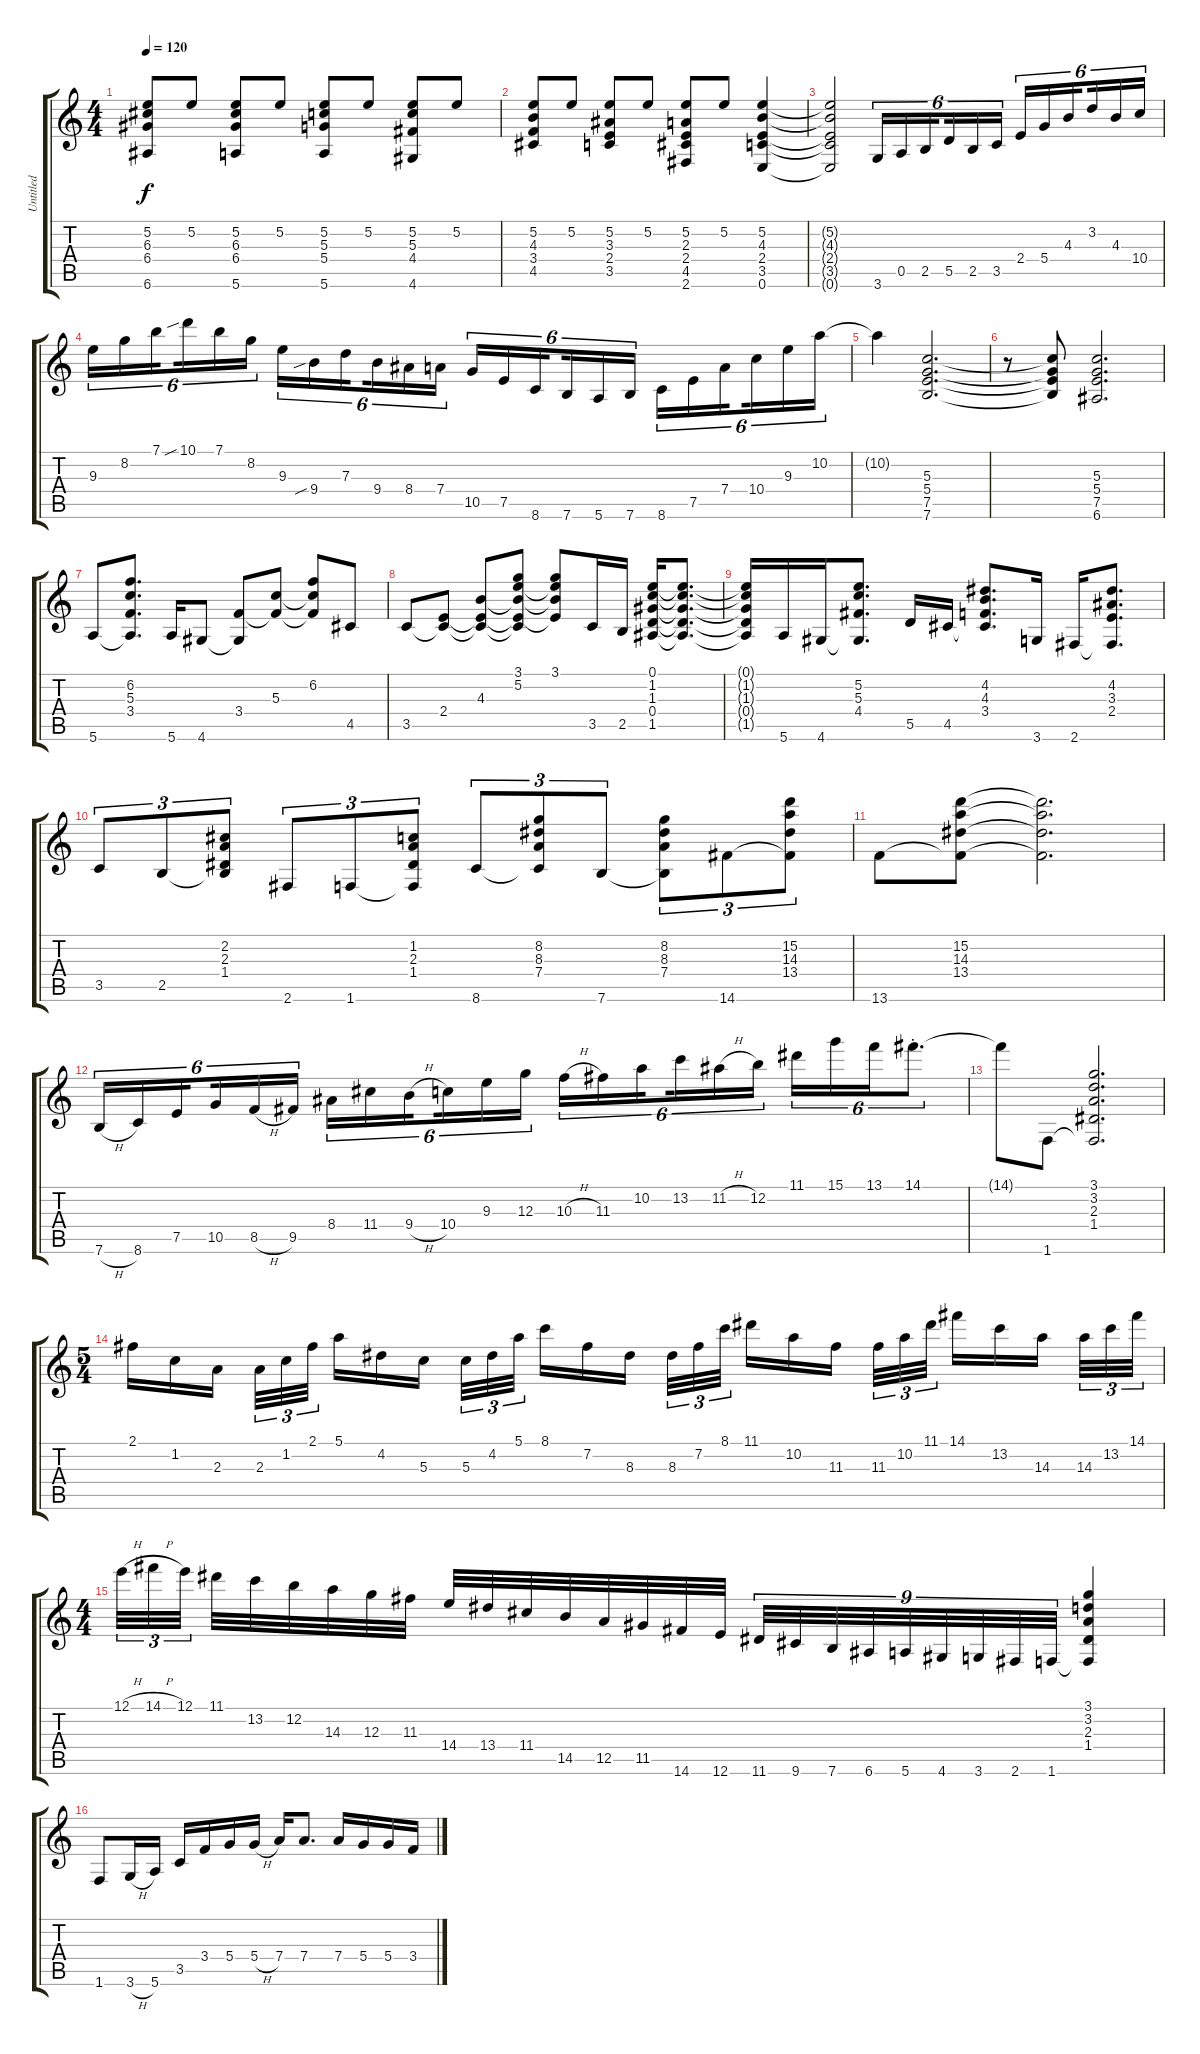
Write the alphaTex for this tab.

\track ("Untitled" "Untitled") {instrument acousticguitarnylon}
\staff {score tabs}
\tuning (E4 B3 G3 D3 A2 E2) {hide}
\ts (4 4)
\tempo 120
\clef g2
\ks c
(5.2 6.3 6.4 6.6).8{dy f} 5.2.8 (5.2 6.3 6.4 5.6).8 5.2.8 (5.2 5.3 5.4 5.6).8 5.2.8 (5.2 5.3 4.4 4.6).8 5.2.8 |
(5.2 4.3 3.4 4.5).8 5.2.8 (5.2 3.3 2.4 3.5).8 5.2.8 (5.2 2.3 2.4 4.5 2.6).8 5.2.8 (5.2 4.3 2.4 3.5 0.6).4 |
(5.2{t} 4.3{t} 2.4{t} 3.5{t} 0.6{t}).2 3.6.16{tu (6 4)} 0.5.16{tu (6 4)} 2.5.16{tu (6 4) beam splitsecondary} 5.5.16{tu (6 4)} 2.5.16{tu (6 4)} 3.5.16{tu (6 4)} 2.4.16{tu (6 4)} 5.4.16{tu (6 4)} 4.3.16{tu (6 4) beam splitsecondary} 3.2.16{tu (6 4)} 4.3.16{tu (6 4)} 10.4.16{tu (6 4)} |
9.3.16{tu (6 4)} 8.2.16{tu (6 4)} 7.1.16{tu (6 4) beam splitsecondary} 10.1{sib}.16{tu (6 4)} 7.1.16{tu (6 4)} 8.2.16{tu (6 4)} 9.3.16{tu (6 4)} 9.4{sib}.16{tu (6 4)} 7.3.16{tu (6 4) beam splitsecondary} 9.4.16{tu (6 4)} 8.4.16{tu (6 4)} 7.4.16{tu (6 4)} 10.5.16{tu (6 4)} 7.5.16{tu (6 4)} 8.6.16{tu (6 4) beam splitsecondary} 7.6.16{tu (6 4)} 5.6.16{tu (6 4)} 7.6.16{tu (6 4)} 8.6.16{tu (6 4)} 7.5.16{tu (6 4)} 7.4.16{tu (6 4) beam splitsecondary} 10.4.16{tu (6 4)} 9.3.16{tu (6 4)} 10.2.16{tu (6 4)} |
10.2{t}.4 (5.3 5.4 7.5 7.6).2{d} |
r.8 (5.3{t} 5.4{t} 7.5{t} 7.6{t}).8 (5.3 5.4 7.5 6.6).2{d} |
5.6.8 (6.2 5.3 3.4 5.6{t}).8{d} 5.6.16 4.6.8 (3.4 4.6{t}).8 (5.3 3.4{t}).8 (6.2 5.3{t} 3.4{t}).8 4.5.8 |
3.5.8 (2.4 3.5{t}).8 (4.3 2.4{t} 3.5{t}).8 (3.1 5.2 4.3{t} 2.4{t} 3.5{t}).8 (3.1 5.2{t} 4.3{t} 2.4{t}).8 3.5.16 2.5.16 (0.1 1.2 1.3 0.4 1.5).16 (0.1{t} 1.2{t} 1.3{t} 0.4{t} 1.5{t}).8{d} |
(0.1{t} 1.2{t} 1.3{t} 0.4{t} 1.5{t}).16 5.6.16 4.6.16 (5.2 5.3 4.4 4.6{t}).8{d} 5.5.16 4.5.16 (4.2 4.3 3.4 4.5{t}).8{d} 3.6.16 2.6.16 (4.2 3.3 2.4 2.6{t}).8{d} |
3.5.8{tu (3 2)} 2.5.8{tu (3 2)} (2.2 2.3 1.4 2.5{t}).8{tu (3 2)} 2.6.8{tu (3 2)} 1.6.8{tu (3 2)} (1.2 2.3 1.4 1.6{t}).8{tu (3 2)} 8.6.8{tu (3 2)} (8.2 8.3 7.4 8.6{t}).8{tu (3 2)} 7.6.8{tu (3 2)} (8.2 8.3 7.4 7.6{t}).8{tu (3 2)} 14.6.8{tu (3 2)} (15.2 14.3 13.4 14.6{t}).8{tu (3 2)} |
13.6.8 (15.2 14.3 13.4 13.6{t}).8 (15.2{t} 14.3{t} 13.4{t} 13.6{t}).2{d} |
7.6{h}.16{tu (6 4)} 8.6.16{tu (6 4)} 7.5.16{tu (6 4) beam splitsecondary} 10.5.16{tu (6 4)} 8.5{h}.16{tu (6 4)} 9.5.16{tu (6 4)} 8.4.16{tu (6 4)} 11.4.16{tu (6 4)} 9.4{h}.16{tu (6 4) beam splitsecondary} 10.4.16{tu (6 4)} 9.3.16{tu (6 4)} 12.3.16{tu (6 4)} 10.3{h}.16{tu (6 4)} 11.3.16{tu (6 4)} 10.2.16{tu (6 4) beam splitsecondary} 13.2.16{tu (6 4)} 11.2{h}.16{tu (6 4)} 12.2.16{tu (6 4)} 11.1.16{tu (6 4)} 15.1.16{tu (6 4)} 13.1.16{tu (6 4)} 14.1{st}.8{d tu (6 4)} |
14.1{t}.8 1.6.8 (3.1 3.2 2.3 1.4 1.6{t}).2{d} |
\ts (5 4)
2.1.16 1.2.16 2.3.16{beam splitsecondary} 2.3.32{tu (3 2)} 1.2.32{tu (3 2)} 2.1.32{tu (3 2)} 5.1.16 4.2.16 5.3.16{beam splitsecondary} 5.3.32{tu (3 2)} 4.2.32{tu (3 2)} 5.1.32{tu (3 2)} 8.1.16 7.2.16 8.3.16{beam splitsecondary} 8.3.32{tu (3 2)} 7.2.32{tu (3 2)} 8.1.32{tu (3 2)} 11.1.16 10.2.16 11.3.16{beam splitsecondary} 11.3.32{tu (3 2)} 10.2.32{tu (3 2)} 11.1.32{tu (3 2)} 14.1.16 13.2.16 14.3.16{beam splitsecondary} 14.3.32{tu (3 2)} 13.2.32{tu (3 2)} 14.1.32{tu (3 2)} |
\ts (4 4)
12.1{h}.32{tu (3 2)} 14.1{h}.32{tu (3 2)} 12.1.32{tu (3 2) beam splitsecondary} 11.1.32 13.2.32 12.2.32 14.3.32 12.3.32 11.3.32 14.4.32 13.4.32 11.4.32 14.5.32 12.5.32 11.5.32 14.6.32 12.6.32 11.6.32{tu (9 8)} 9.6.32{tu (9 8)} 7.6.32{tu (9 8)} 6.6.32{tu (9 8)} 5.6.32{tu (9 8)} 4.6.32{tu (9 8)} 3.6.32{tu (9 8)} 2.6.32{tu (9 8)} 1.6.32{tu (9 8)} (3.1 3.2 2.3 1.4 1.6{t}).4 |
1.6.8 3.6{h}.16 5.6.16 3.5.16 3.4.16 5.4.16 5.4{h}.16 7.4.16 7.4.8{d} 7.4.16 5.4.16 5.4.16 3.4.16
